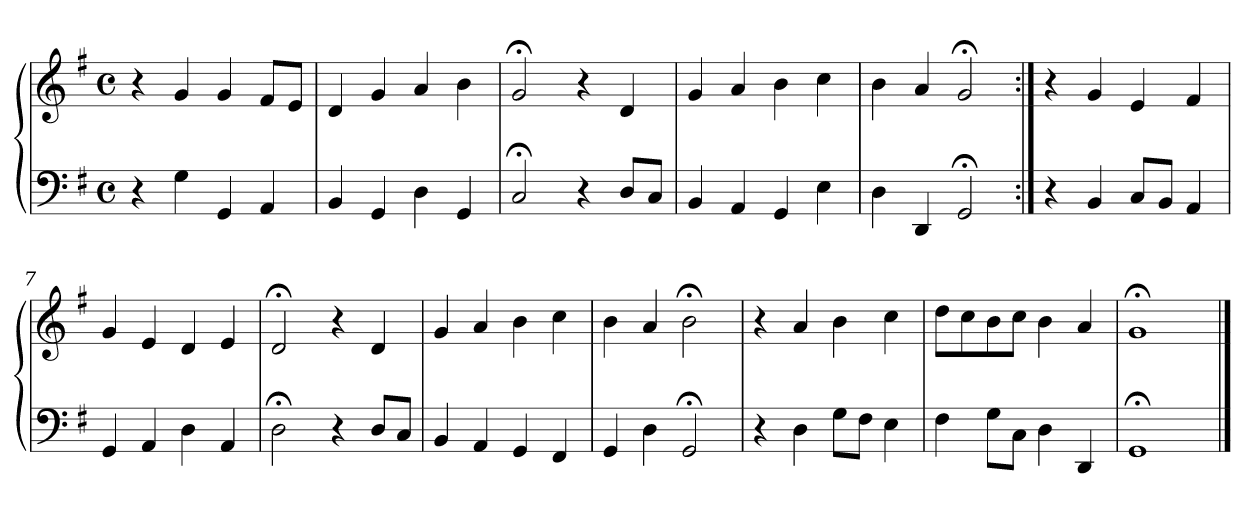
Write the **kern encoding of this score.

**kern	**kern
*part1	*part1
*staff2	*staff1
*clefF4	*clefG2
*k[f#]	*k[f#]
*M4/4	*M4/4
*met(c)	*met(c)
=1	=1
4r	4r
4G	4g
4GG	4g
4AA	8f#L
.	8eJ
=2	=2
4BB	4d
4GG	4g
4D	4a
4GG	4b
=3	=3
2C;<	2g;<
4r	4r
8DL	4d
8CJ	.
=4	=4
4BB	4g
4AA	4a
4GG	4b
4E	4cc
=5	=5
4D	4b
4DD	4a
2GG;<	2g;<
=6:|!	=6:|!
4r	4r
4BB	4g
8CL	4e
8BBJ	.
4AA	4f#
=7	=7
4GG	4g
4AA	4e
4D	4d
4AA	4e
!!LO:LB:g=z
=8	=8
2D;<	2d;<
4r	4r
8DL	4d
8CJ	.
=9	=9
4BB	4g
4AA	4a
4GG	4b
4FF#	4cc
=10	=10
4GG	4b
4D	4a
2GG;<	2b;<
=11	=11
4r	4r
4D	4a
8GL	4b
8F#J	.
4E	4cc
=12	=12
4F#	8ddL
.	8cc
8GL	8b
8CJ	8ccJ
4D	4b
4DD	4a
=13	=13
1GG;<	1g;<
==	==
*-	*-
